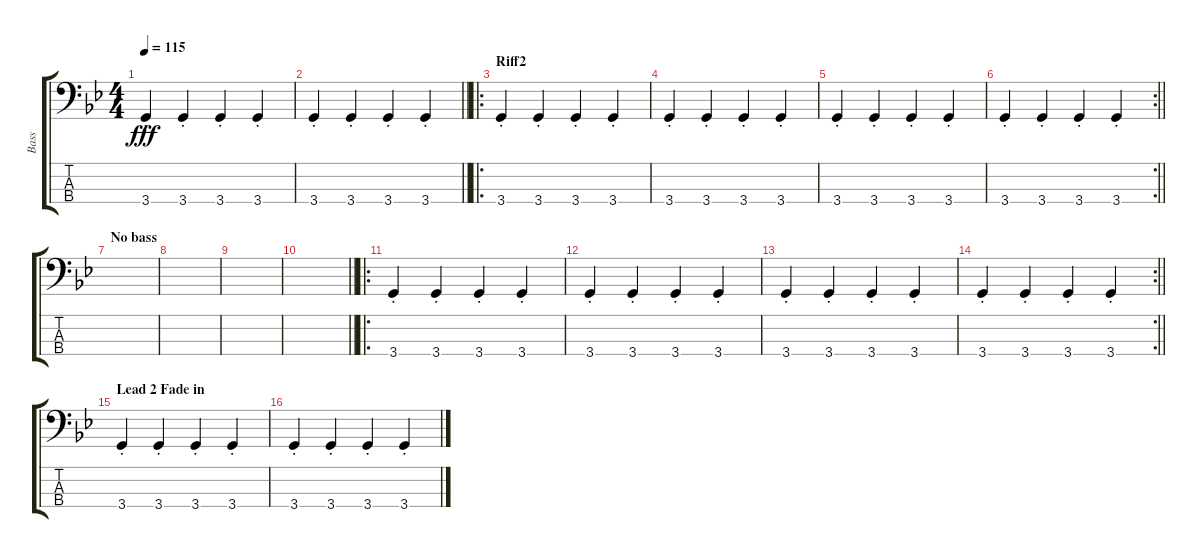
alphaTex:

\track ("Bass" "Bass") {instrument electricbassfinger}
\staff {score tabs}
\tuning (G2 D2 A1 E1) {hide}
\ts (4 4)
\tempo 115
\clef f4
\ks gminor
3.4{st}.4{dy fff} 3.4{st}.4 3.4{st}.4 3.4{st}.4 |
\barLineRight lightlight
3.4{st}.4 3.4{st}.4 3.4{st}.4 3.4{st}.4 |
\ro
\section ("" "Riff2")
3.4{st}.4 3.4{st}.4 3.4{st}.4 3.4{st}.4 |
3.4{st}.4 3.4{st}.4 3.4{st}.4 3.4{st}.4 |
3.4{st}.4 3.4{st}.4 3.4{st}.4 3.4{st}.4 |
\rc 2
\barLineRight lightlight
3.4{st}.4 3.4{st}.4 3.4{st}.4 3.4{st}.4 |
\section ("" "No bass")
|
|
|
\barLineRight lightlight
|
\ro
3.4{st}.4 3.4{st}.4 3.4{st}.4 3.4{st}.4 |
3.4{st}.4 3.4{st}.4 3.4{st}.4 3.4{st}.4 |
3.4{st}.4 3.4{st}.4 3.4{st}.4 3.4{st}.4 |
\rc 2
\barLineRight lightlight
3.4{st}.4 3.4{st}.4 3.4{st}.4 3.4{st}.4 |
\section ("" "Lead 2 Fade in")
3.4{st}.4 3.4{st}.4 3.4{st}.4 3.4{st}.4 |
3.4{st}.4 3.4{st}.4 3.4{st}.4 3.4{st}.4
